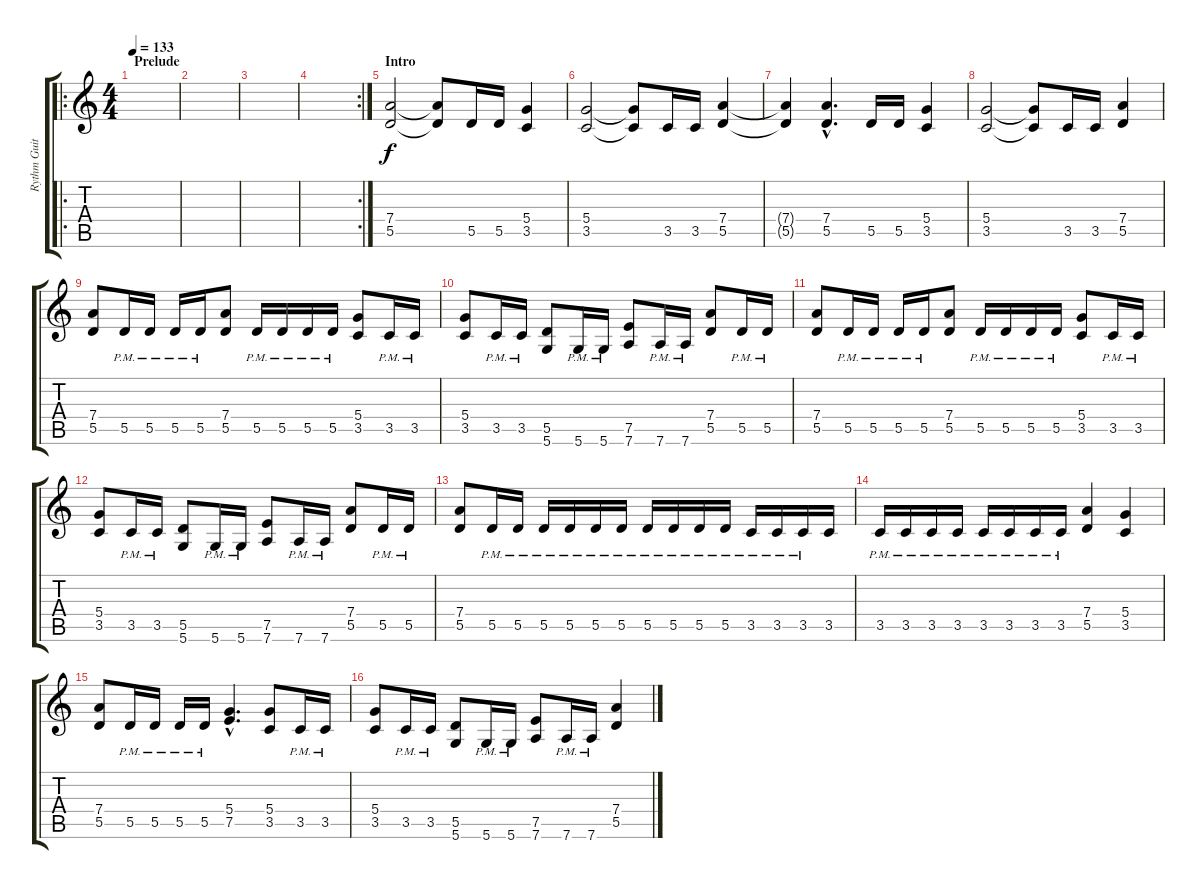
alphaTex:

\track ("Rythm Guitars" "Rythm Guit") {instrument distortionguitar}
\staff {score tabs}
\tuning (E4 B3 G3 D3 A2 D2) {hide}
\ro
\ts (4 4)
\section ("" "Prelude")
\tempo 133
\clef g2
\ks c
|
|
|
\rc 2
|
\section ("" "Intro")
(7.4 5.5).2 (7.4{t} 5.5{t}).8 5.5.16 5.5.16 (5.4 3.5).4 |
(5.4 3.5).2 (5.4{t} 3.5{t}).8 3.5.16 3.5.16 (7.4 5.5).4 |
(7.4{t} 5.5{t}).4 (7.4{hac} 5.5{hac}).4{d} 5.5.16 5.5.16 (5.4 3.5).4 |
(5.4 3.5).2 (5.4{t} 3.5{t}).8 3.5.16 3.5.16 (7.4 5.5).4 |
(7.4 5.5).8 5.5{pm}.16 5.5{pm}.16 5.5{pm}.16 5.5{pm}.16 (7.4 5.5).8 5.5{pm}.16 5.5{pm}.16 5.5{pm}.16 5.5{pm}.16 (5.4 3.5).8 3.5{pm}.16 3.5{pm}.16 |
(5.4 3.5).8 3.5{pm}.16 3.5{pm}.16 (5.5 5.6).8 5.6{pm}.16 5.6{pm}.16 (7.5 7.6).8 7.6{pm}.16 7.6{pm}.16 (7.4 5.5).8 5.5{pm}.16 5.5{pm}.16 |
(7.4 5.5).8 5.5{pm}.16 5.5{pm}.16 5.5{pm}.16 5.5{pm}.16 (7.4 5.5).8 5.5{pm}.16 5.5{pm}.16 5.5{pm}.16 5.5{pm}.16 (5.4 3.5).8 3.5{pm}.16 3.5{pm}.16 |
(5.4 3.5).8 3.5{pm}.16 3.5{pm}.16 (5.5 5.6).8 5.6{pm}.16 5.6{pm}.16 (7.5 7.6).8 7.6{pm}.16 7.6{pm}.16 (7.4 5.5).8 5.5{pm}.16 5.5{pm}.16 |
(7.4 5.5).8 5.5{pm}.16 5.5{pm}.16 5.5{pm}.16 5.5{pm}.16 5.5{pm}.16 5.5{pm}.16 5.5{pm}.16 5.5{pm}.16 5.5{pm}.16 5.5{pm}.16 3.5{pm}.16 3.5{pm}.16 3.5{pm}.16 3.5.16 |
3.5{pm}.16 3.5{pm}.16 3.5{pm}.16 3.5{pm}.16 3.5{pm}.16 3.5{pm}.16 3.5{pm}.16 3.5{pm}.16 (7.4 5.5).4 (5.4 3.5).4 |
(7.4 5.5).8 5.5{pm}.16 5.5{pm}.16 5.5{pm}.16 5.5{pm}.16 (5.4{hac} 7.5{hac}).4{d} (5.4 3.5).8 3.5{pm}.16 3.5{pm}.16 |
(5.4 3.5).8 3.5{pm}.16 3.5{pm}.16 (5.5 5.6).8 5.6{pm}.16 5.6{pm}.16 (7.5 7.6).8 7.6{pm}.16 7.6{pm}.16 (7.4 5.5).4
